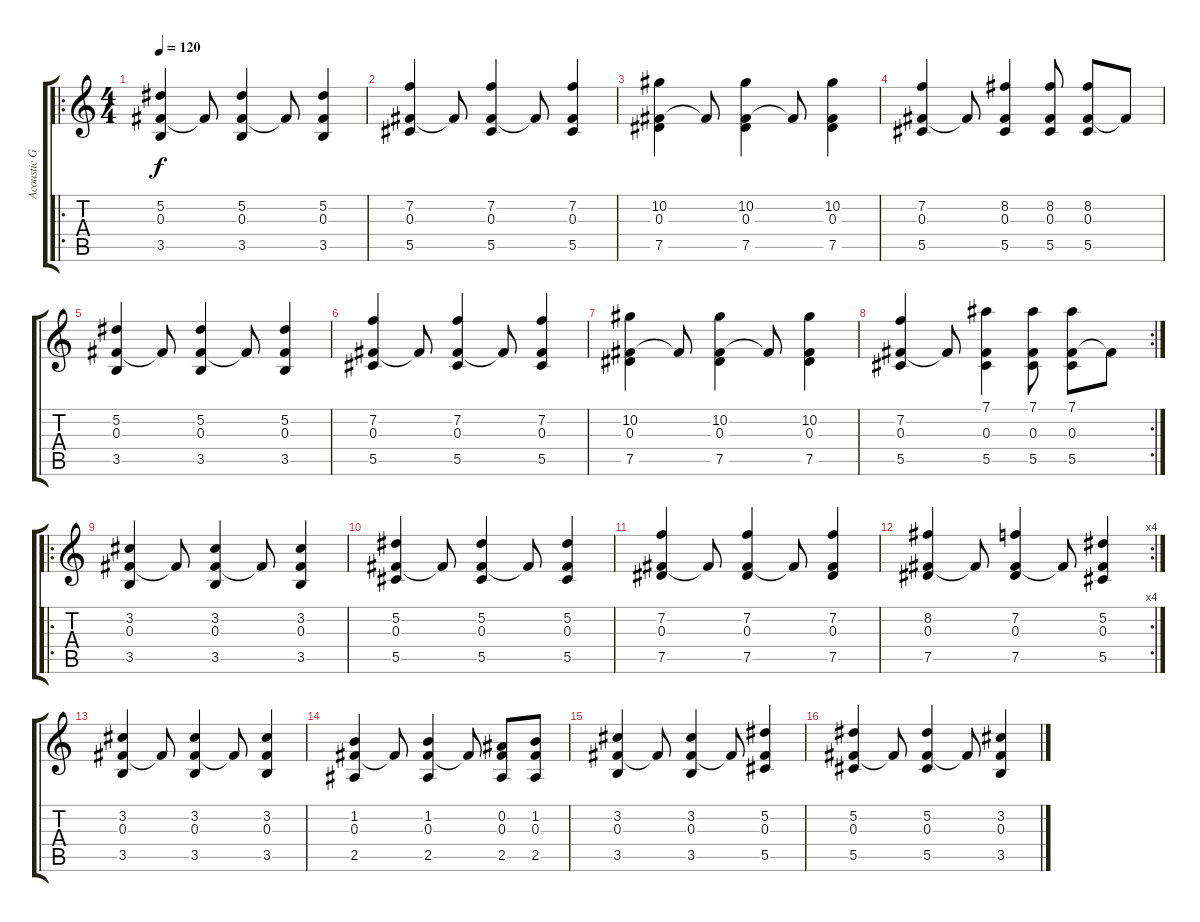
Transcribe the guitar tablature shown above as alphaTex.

\track ("Acoustic Gtr" "Acoustic G") {instrument acousticguitarnylon}
\staff {score tabs}
\tuning (Eb4 Bb3 Gb3 Db3 Ab2 Eb2) {hide}
\ro
\ts (4 4)
\tempo 120
\clef g2
\ks c
(5.2 0.3 3.5).4{dy f} 0.3{t}.8 (5.2 0.3 3.5).4 0.3{t}.8 (5.2 0.3 3.5).4 |
(7.2 0.3 5.5).4 0.3{t}.8 (7.2 0.3 5.5).4 0.3{t}.8 (7.2 0.3 5.5).4 |
(10.2 0.3 7.5).4 0.3{t}.8 (10.2 0.3 7.5).4 0.3{t}.8 (10.2 0.3 7.5).4 |
(7.2 0.3 5.5).4 0.3{t}.8 (8.2 0.3 5.5).4 (8.2 0.3 5.5).8 (8.2 0.3 5.5).8 0.3{t}.8 |
(5.2 0.3 3.5).4 0.3{t}.8 (5.2 0.3 3.5).4 0.3{t}.8 (5.2 0.3 3.5).4 |
(7.2 0.3 5.5).4 0.3{t}.8 (7.2 0.3 5.5).4 0.3{t}.8 (7.2 0.3 5.5).4 |
(10.2 0.3 7.5).4 0.3{t}.8 (10.2 0.3 7.5).4 0.3{t}.8 (10.2 0.3 7.5).4 |
\rc 2
(7.2 0.3 5.5).4 0.3{t}.8 (7.1 0.3 5.5).4 (7.1 0.3 5.5).8 (7.1 0.3 5.5).8 0.3{t}.8 |
\ro
(3.2 0.3 3.5).4 0.3{t}.8 (3.2 0.3 3.5).4 0.3{t}.8 (3.2 0.3 3.5).4 |
(5.2 0.3 5.5).4 0.3{t}.8 (5.2 0.3 5.5).4 0.3{t}.8 (5.2 0.3 5.5).4 |
(7.2 0.3 7.5).4 0.3{t}.8 (7.2 0.3 7.5).4 0.3{t}.8 (7.2 0.3 7.5).4 |
\rc 4
(8.2 0.3 7.5).4 0.3{t}.8 (7.2 0.3 7.5).4 0.3{t}.8 (5.2 0.3 5.5).4 |
(3.2 0.3 3.5).4 0.3{t}.8 (3.2 0.3 3.5).4 0.3{t}.8 (3.2 0.3 3.5).4 |
(1.2 0.3 2.5).4 0.3{t}.8 (1.2 0.3 2.5).4 0.3{t}.8 (0.2 0.3 2.5).8 (1.2 0.3 2.5).8 |
(3.2 0.3 3.5).4 0.3{t}.8 (3.2 0.3 3.5).4 0.3{t}.8 (5.2 0.3 5.5).4 |
(5.2 0.3 5.5).4 0.3{t}.8 (5.2 0.3 5.5).4 0.3{t}.8 (3.2 0.3 3.5).4
